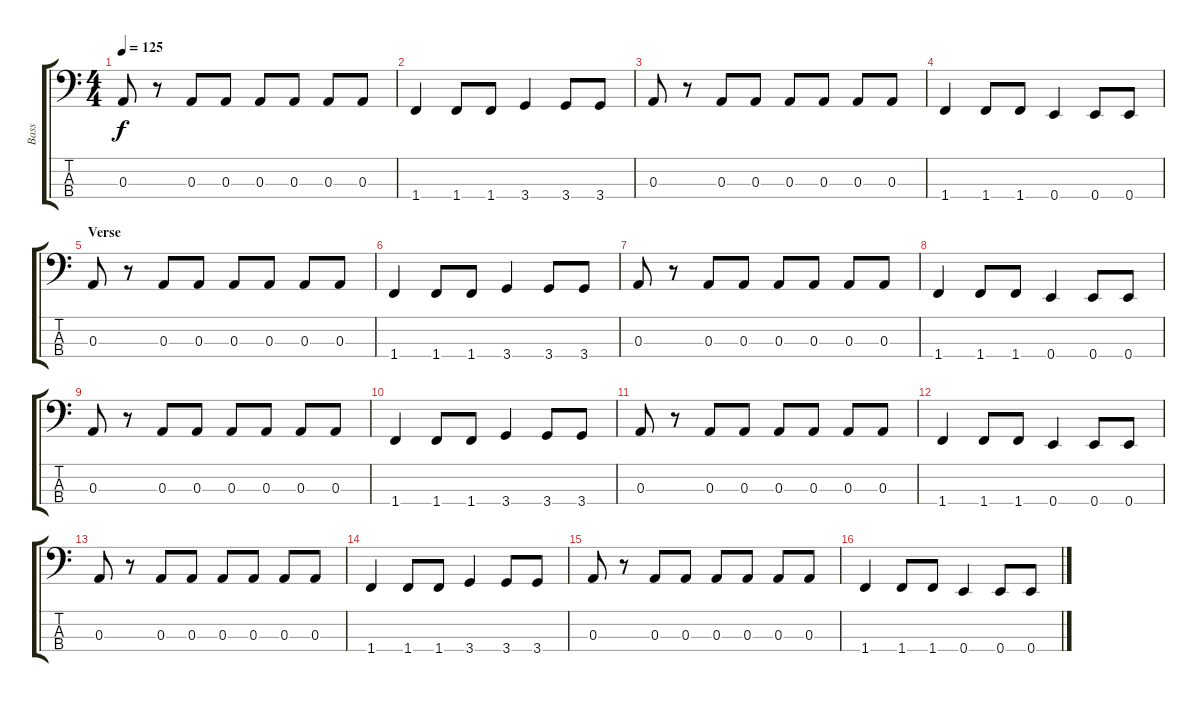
\track ("Bass" "Bass") {instrument electricbassfinger}
\staff {score tabs}
\tuning (G2 D2 A1 E1) {hide}
\ts (4 4)
\tempo 125
\clef f4
\ks c
0.3.8{dy f} r.8 0.3.8 0.3.8 0.3.8 0.3.8 0.3.8 0.3.8 |
1.4.4 1.4.8 1.4.8 3.4.4 3.4.8 3.4.8 |
0.3.8 r.8 0.3.8 0.3.8 0.3.8 0.3.8 0.3.8 0.3.8 |
1.4.4 1.4.8 1.4.8 0.4.4 0.4.8 0.4.8 |
\section ("" "Verse")
0.3.8 r.8 0.3.8 0.3.8 0.3.8 0.3.8 0.3.8 0.3.8 |
1.4.4 1.4.8 1.4.8 3.4.4 3.4.8 3.4.8 |
0.3.8 r.8 0.3.8 0.3.8 0.3.8 0.3.8 0.3.8 0.3.8 |
1.4.4 1.4.8 1.4.8 0.4.4 0.4.8 0.4.8 |
0.3.8 r.8 0.3.8 0.3.8 0.3.8 0.3.8 0.3.8 0.3.8 |
1.4.4 1.4.8 1.4.8 3.4.4 3.4.8 3.4.8 |
0.3.8 r.8 0.3.8 0.3.8 0.3.8 0.3.8 0.3.8 0.3.8 |
1.4.4 1.4.8 1.4.8 0.4.4 0.4.8 0.4.8 |
0.3.8 r.8 0.3.8 0.3.8 0.3.8 0.3.8 0.3.8 0.3.8 |
1.4.4 1.4.8 1.4.8 3.4.4 3.4.8 3.4.8 |
0.3.8 r.8 0.3.8 0.3.8 0.3.8 0.3.8 0.3.8 0.3.8 |
1.4.4 1.4.8 1.4.8 0.4.4 0.4.8 0.4.8
